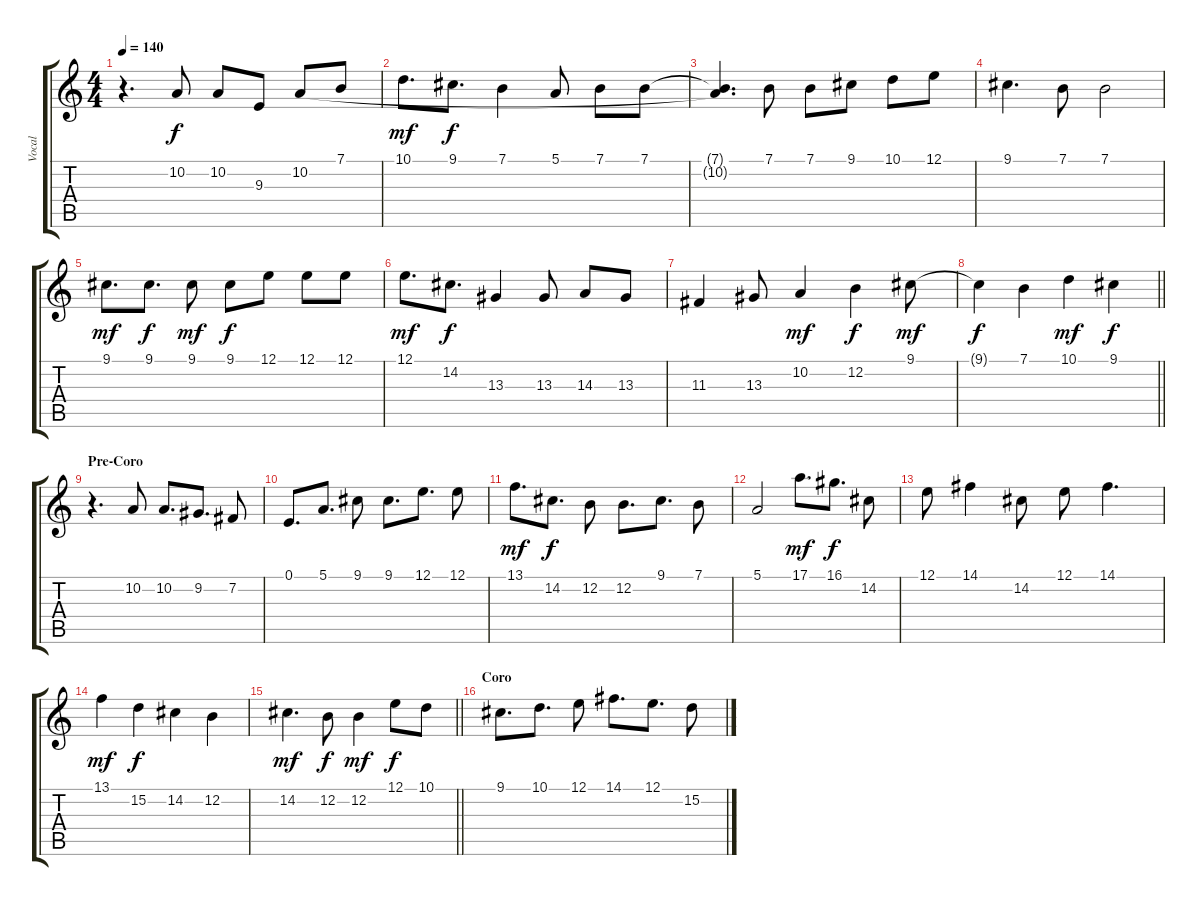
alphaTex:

\track ("Vocal" "Vocal") {instrument electricgrandpiano}
\staff {score tabs}
\tuning (E4 B3 G3 D3 A2 E2) {hide}
\ts (4 4)
\tempo 140
\clef g2
\ks c
r.4{d dy f} 10.2.8 10.2.8 9.3.8 10.2.8 7.1.8 |
10.1.8{d dy mf} 9.1.8{d dy f} 7.1.4 5.1.8 7.1.8 7.1.8 |
(7.1{t} 10.2{t}).4{d} 7.1.8 7.1.8 9.1.8 10.1.8 12.1.8 |
9.1.4{d} 7.1.8 7.1.2 |
9.1.8{d dy mf} 9.1.8{d dy f} 9.1.8{dy mf} 9.1.8{dy f} 12.1.8 12.1.8 12.1.8 |
12.1.8{d dy mf} 14.2.8{d dy f} 13.3.4 13.3.8 14.3.8 13.3.8 |
11.3.4 13.3.8 10.2.4{dy mf} 12.2.4{dy f} 9.1.8{dy mf} |
\barLineRight lightlight
9.1{t}.4{dy f} 7.1.4 10.1.4{dy mf} 9.1.4{dy f} |
\section ("" "Pre-Coro")
r.4{d} 10.2.8 10.2.8{d} 9.2.8{d} 7.2.8 |
0.1.8{d} 5.1.8{d} 9.1.8 9.1.8{d} 12.1.8{d} 12.1.8 |
13.1.8{d dy mf} 14.2.8{d dy f} 12.2.8 12.2.8{d} 9.1.8{d} 7.1.8 |
5.1.2 17.1.8{d dy mf} 16.1.8{d dy f} 14.2.8 |
12.1.8 14.1.4 14.2.8 12.1.8 14.1.4{d} |
13.1.4{dy mf} 15.2.4{dy f} 14.2.4 12.2.4 |
\barLineRight lightlight
14.2.4{d dy mf} 12.2.8{dy f} 12.2.4{dy mf} 12.1.8{dy f} 10.1.8 |
\section ("" "Coro")
9.1.8{d} 10.1.8{d} 12.1.8 14.1.8{d} 12.1.8{d} 15.2.8
